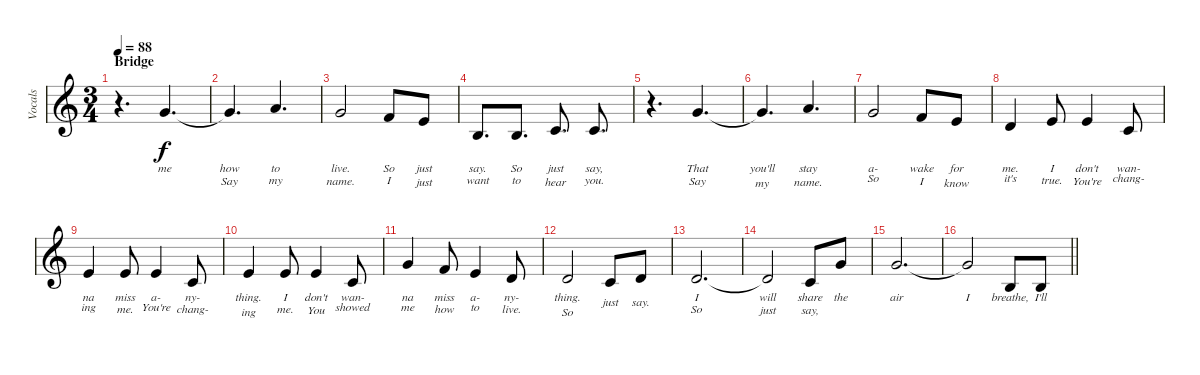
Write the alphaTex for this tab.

\track ("Vocals" "Vocals") {instrument flute}
\staff {score}
\tuning (E4 B3 G3 D3 A2 E2) {hide}
\ts (3 4)
\section ("" "Bridge")
\tempo 88
\clef g2
\ks c
r.4{d dy f} 8.2.4{d lyrics (0 "me") lyrics (1 "") lyrics (2 "") lyrics (3 "") lyrics (4 "")} |
8.2{t}.4{d lyrics (0 "how") lyrics (1 "Say") lyrics (2 "") lyrics (3 "") lyrics (4 "")} 10.2.4{d lyrics (0 "to") lyrics (1 "my") lyrics (2 "") lyrics (3 "") lyrics (4 "")} |
8.2.2{lyrics (0 "live.") lyrics (1 "name.") lyrics (2 "") lyrics (3 "") lyrics (4 "")} 6.2.8{lyrics (0 "So") lyrics (1 "I") lyrics (2 "") lyrics (3 "") lyrics (4 "")} 5.2.8{lyrics (0 "just") lyrics (1 "just") lyrics (2 "") lyrics (3 "") lyrics (4 "")} |
0.2.8{d lyrics (0 "say.") lyrics (1 "want") lyrics (2 "") lyrics (3 "") lyrics (4 "")} 0.2.8{d lyrics (0 "So") lyrics (1 "to") lyrics (2 "") lyrics (3 "") lyrics (4 "")} 1.2.8{d lyrics (0 "just") lyrics (1 "hear") lyrics (2 "") lyrics (3 "") lyrics (4 "")} 1.2.8{d lyrics (0 "say,") lyrics (1 "you.") lyrics (2 "") lyrics (3 "") lyrics (4 "")} |
r.4{d} 8.2.4{d lyrics (0 "That") lyrics (1 "Say") lyrics (2 "") lyrics (3 "") lyrics (4 "")} |
8.2{t}.4{d lyrics (0 "you'll") lyrics (1 "my") lyrics (2 "") lyrics (3 "") lyrics (4 "")} 10.2.4{d lyrics (0 "stay") lyrics (1 "name.") lyrics (2 "") lyrics (3 "") lyrics (4 "")} |
8.2.2{lyrics (0 "a-") lyrics (1 "So") lyrics (2 "") lyrics (3 "") lyrics (4 "")} 6.2.8{lyrics (0 "wake") lyrics (1 "I") lyrics (2 "") lyrics (3 "") lyrics (4 "")} 5.2.8{lyrics (0 "for") lyrics (1 "know") lyrics (2 "") lyrics (3 "") lyrics (4 "")} |
3.2.4{lyrics (0 "me.") lyrics (1 "it's") lyrics (2 "") lyrics (3 "") lyrics (4 "")} 5.2.8{lyrics (0 "I") lyrics (1 "true.") lyrics (2 "") lyrics (3 "") lyrics (4 "")} 5.2.4{lyrics (0 "don't") lyrics (1 "You're") lyrics (2 "") lyrics (3 "") lyrics (4 "")} 1.2.8{lyrics (0 "wan-") lyrics (1 "chang-") lyrics (2 "") lyrics (3 "") lyrics (4 "")} |
5.2.4{lyrics (0 "na") lyrics (1 "ing") lyrics (2 "") lyrics (3 "") lyrics (4 "")} 5.2.8{lyrics (0 "miss") lyrics (1 "me.") lyrics (2 "") lyrics (3 "") lyrics (4 "")} 5.2.4{lyrics (0 "a-") lyrics (1 "You're") lyrics (2 "") lyrics (3 "") lyrics (4 "")} 1.2.8{lyrics (0 "ny-") lyrics (1 "chang-") lyrics (2 "") lyrics (3 "") lyrics (4 "")} |
5.2.4{lyrics (0 "thing.") lyrics (1 "ing") lyrics (2 "") lyrics (3 "") lyrics (4 "")} 5.2.8{lyrics (0 "I") lyrics (1 "me.") lyrics (2 "") lyrics (3 "") lyrics (4 "")} 5.2.4{lyrics (0 "don't") lyrics (1 "You") lyrics (2 "") lyrics (3 "") lyrics (4 "")} 1.2.8{lyrics (0 "wan-") lyrics (1 "showed") lyrics (2 "") lyrics (3 "") lyrics (4 "")} |
8.2.4{lyrics (0 "na") lyrics (1 "me") lyrics (2 "") lyrics (3 "") lyrics (4 "")} 6.2.8{lyrics (0 "miss") lyrics (1 "how") lyrics (2 "") lyrics (3 "") lyrics (4 "")} 5.2.4{lyrics (0 "a-") lyrics (1 "to") lyrics (2 "") lyrics (3 "") lyrics (4 "")} 3.2.8{lyrics (0 "ny-") lyrics (1 "live.") lyrics (2 "") lyrics (3 "") lyrics (4 "")} |
3.2.2{lyrics (0 "thing.") lyrics (1 "So") lyrics (2 "") lyrics (3 "") lyrics (4 "")} 1.2.8{lyrics (0 "") lyrics (1 "just") lyrics (2 "") lyrics (3 "") lyrics (4 "")} 3.2.8{lyrics (0 "") lyrics (1 "say.") lyrics (2 "") lyrics (3 "") lyrics (4 "")} |
3.2.2{d lyrics (0 "I") lyrics (1 "So") lyrics (2 "") lyrics (3 "") lyrics (4 "")} |
3.2{t}.2{lyrics (0 "will") lyrics (1 "just") lyrics (2 "") lyrics (3 "") lyrics (4 "")} 1.2.8{lyrics (0 "share") lyrics (1 "say,") lyrics (2 "") lyrics (3 "") lyrics (4 "")} 8.2.8{lyrics (0 "the") lyrics (1 "") lyrics (2 "") lyrics (3 "") lyrics (4 "")} |
8.2.2{d lyrics (0 "air") lyrics (1 "") lyrics (2 "") lyrics (3 "") lyrics (4 "")} |
\barLineRight lightlight
8.2{t}.2{lyrics (0 "I") lyrics (1 "") lyrics (2 "") lyrics (3 "") lyrics (4 "")} 0.2.8{lyrics (0 "breathe,") lyrics (1 "") lyrics (2 "") lyrics (3 "") lyrics (4 "")} 0.2.8{lyrics (0 "I'll") lyrics (1 "") lyrics (2 "") lyrics (3 "") lyrics (4 "")}
